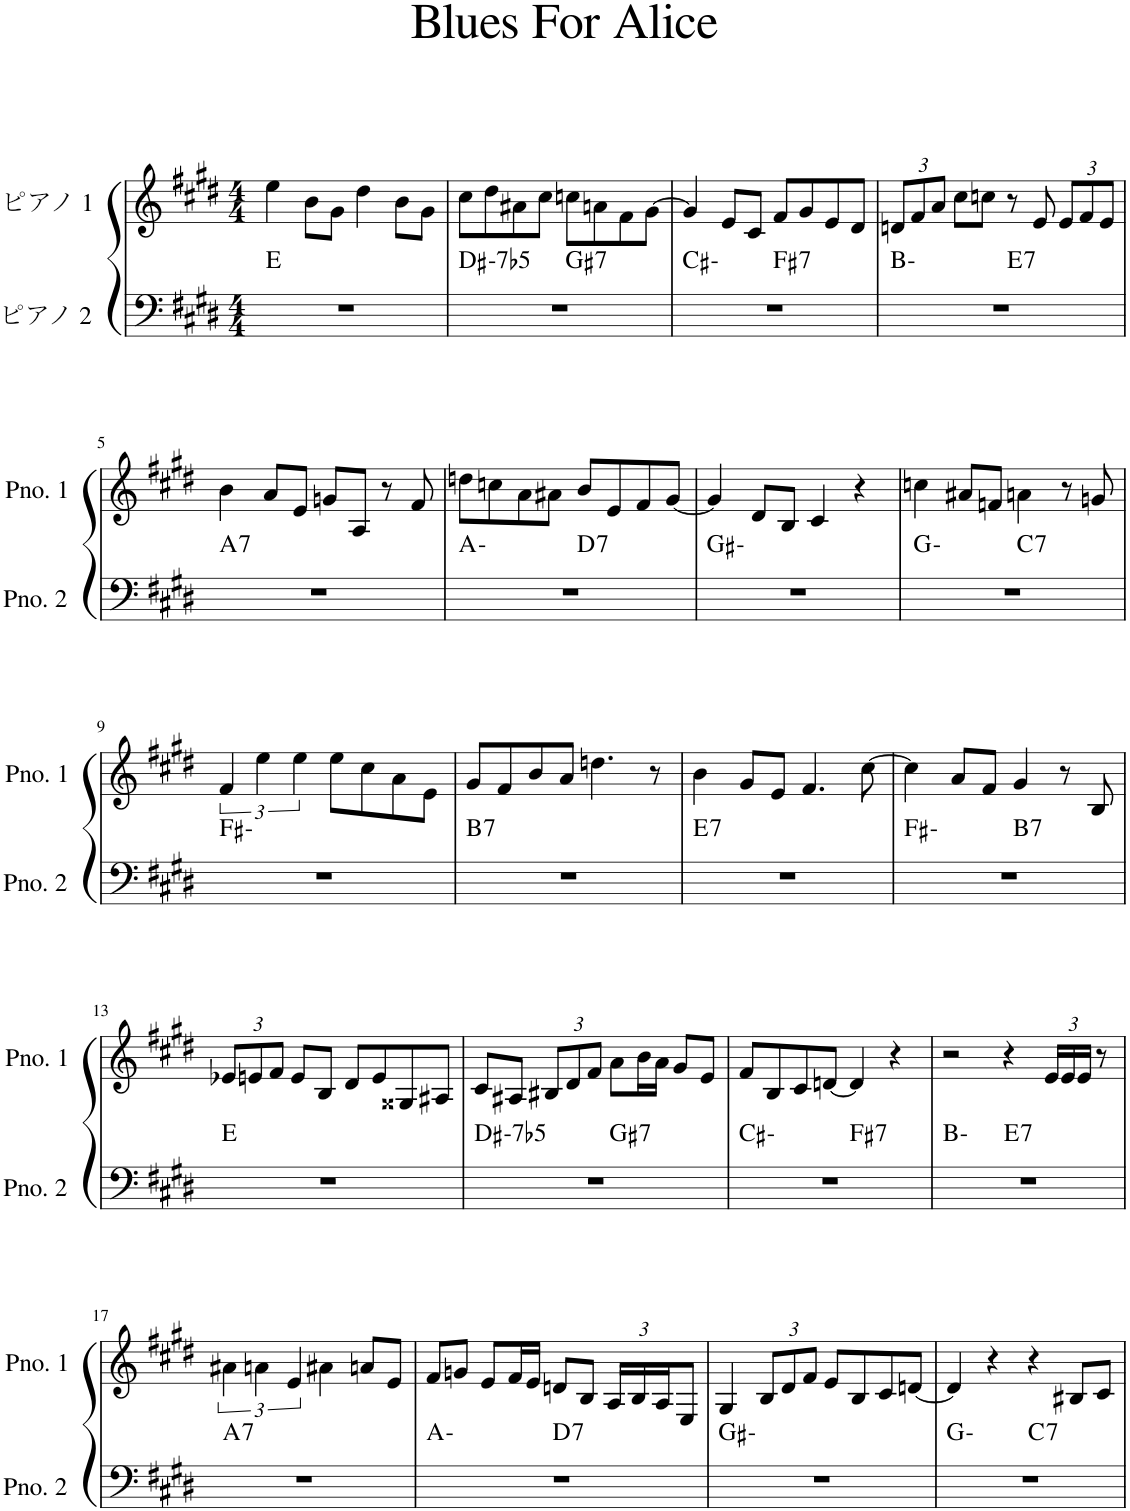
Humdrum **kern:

**kern	**harte	**kern
*part2	*part2	*part1
*staff2	*	*staff1
*I"ピアノ 2	*	*I"ピアノ 1
*clefF4	*	*clefG2
*k[f#c#g#d#]	*	*k[f#c#g#d#]
*M4/4	*	*M4/4
=1	=1	=1
1r	E:maj	4ee\
.	.	8b\L
.	.	8g#\J
.	.	4dd#\
.	.	8b\L
.	.	8g#\J
=2	=2	=2
!	!LO:H:kt=-7b5	!
*^	*	*
1r	2ryy	D#:hdim7	8cc#\L
.	.	.	8dd#\
.	.	.	8a#X\
.	.	.	8cc#\J
!	!	!LO:H:kt=7	!
.	2ryy	G#:7	8ccn\L
.	.	.	8an\
.	.	.	8f#\
.	.	.	[8g#\J
=3	=3	=3	=3
1r	2ryy	C#:min	4g#/]
.	.	.	8e/L
.	.	.	8c#/J
!	!	!LO:H:kt=7	!
.	2ryy	F#:7	8f#/L
.	.	.	8g#/
.	.	.	8e/
.	.	.	8d#/J
=4	=4	=4	=4
*	*	*	*Xbrackettup
1r	2ryy	B:min	12dn/L
.	.	.	12f#/
.	.	.	12a/J
.	.	.	8cc#\L
.	.	.	8ccn\J
!	!	!LO:H:kt=7	!
.	2ryy	E:7	8r
.	.	.	8e/
.	.	.	12e/L
.	.	.	12f#/
.	.	.	12e/J
!!LO:LB:g=z
=5	=5	=5	=5
!	!	!LO:H:kt=7	!
*v	*v	*	*
1r	A:7	4b\
.	.	8a/L
.	.	8e/J
.	.	8gn/L
.	.	8A/J
.	.	8r
.	.	8f#/
=6	=6	=6
*^	*	*
1r	2ryy	A:min	8ddn\L
.	.	.	8ccn\
.	.	.	8a\
.	.	.	8a#X\J
!	!	!LO:H:kt=7	!
.	2ryy	D:7	8b/L
.	.	.	8e/
.	.	.	8f#/
.	.	.	[8g#/J
*v	*v	*	*
=7	=7	=7
1r	G#:min	4g#/]
.	.	8d#/L
.	.	8B/J
.	.	4c#/
.	.	4r
=8	=8	=8
*^	*	*
1r	2ryy	G:min	4ccn\
.	.	.	8a#X/L
.	.	.	8fn/J
!	!	!LO:H:kt=7	!
.	2ryy	C:7	4an\
.	.	.	8r
.	.	.	8gn/
*v	*v	*	*
!!LO:LB:g=z
=9	=9	=9
*	*	*brackettup
1r	F#:min	6f#/
.	.	6ee\
.	.	6ee\
.	.	8ee\L
.	.	8cc#\
.	.	8a\
.	.	8e\J
=10	=10	=10
!	!LO:H:kt=7	!
1r	B:7	8g#/L
.	.	8f#/
.	.	8b/
.	.	8a/J
.	.	4.ddn\
.	.	8r
=11	=11	=11
!	!LO:H:kt=7	!
1r	E:7	4b\
.	.	8g#/L
.	.	8e/J
.	.	4.f#/
.	.	[8cc#\
=12	=12	=12
*^	*	*
1r	2ryy	F#:min	4cc#\]
.	.	.	8a/L
.	.	.	8f#/J
!	!	!LO:H:kt=7	!
.	2ryy	B:7	4g#/
.	.	.	8r
.	.	.	8B/
*v	*v	*	*
!!LO:LB:g=z
=13	=13	=13
*	*	*Xbrackettup
1r	E:maj	12e-X/L
.	.	12en/
.	.	12f#/J
.	.	8e/L
.	.	8B/J
.	.	8d#/L
.	.	8e/
.	.	8G##X/
.	.	8A#X/J
=14	=14	=14
!	!LO:H:kt=-7b5	!
*^	*	*
1r	2ryy	D#:hdim7	8c#/L
.	.	.	8A#X/J
.	.	.	12B#X/L
.	.	.	12d#/
.	.	.	12f#/J
!	!	!LO:H:kt=7	!
.	2ryy	G#:7	8a\L
.	.	.	16b\L
.	.	.	16a\JJ
.	.	.	8g#/L
.	.	.	8e/J
=15	=15	=15	=15
1r	2ryy	C#:min	8f#/L
.	.	.	8B/
.	.	.	8c#/
.	.	.	[8dn/J
!	!	!LO:H:kt=7	!
.	2ryy	F#:7	4d/]
.	.	.	4r
=16	=16	=16	=16
1r	2ryy	B:min	2r
!	!	!LO:H:kt=7	!
.	2ryy	E:7	4r
.	.	.	24e/LL
.	.	.	24e/
.	.	.	24e/JJ
.	.	.	8r
*v	*v	*	*
!!LO:LB:g=z
=17	=17	=17
*	*	*brackettup
*^	*	*
!	!	!LO:H:kt=7	!
*v	*v	*	*
1r	A:7	6a#X\
.	.	6an\
.	.	6e/
.	.	4a#X\
.	.	8an/L
.	.	8e/J
=18	=18	=18
*^	*	*
1r	2ryy	A:min	8f#/L
.	.	.	8gn/J
.	.	.	8e/L
.	.	.	16f#/L
.	.	.	16e/JJ
!	!	!LO:H:kt=7	!
.	2ryy	D:7	8dn/L
.	.	.	8B/J
*	*	*	*Xbrackettup
.	.	.	24A/LL
.	.	.	24B/
.	.	.	24A/J
.	.	.	8E/J
*v	*v	*	*
=19	=19	=19
1r	G#:min	4G#/
.	.	12B/L
.	.	12d#/
.	.	12f#/J
.	.	8e/L
.	.	8B/
.	.	8c#/
.	.	[8dn/J
=20	=20	=20
*^	*	*
1r	2ryy	G:min	4d/]
.	.	.	4r
!	!	!LO:H:kt=7	!
.	2ryy	C:7	4r
.	.	.	8B#X/L
.	.	.	8c#/J
*v	*v	*	*
=	=	=
*-	*-	*-
